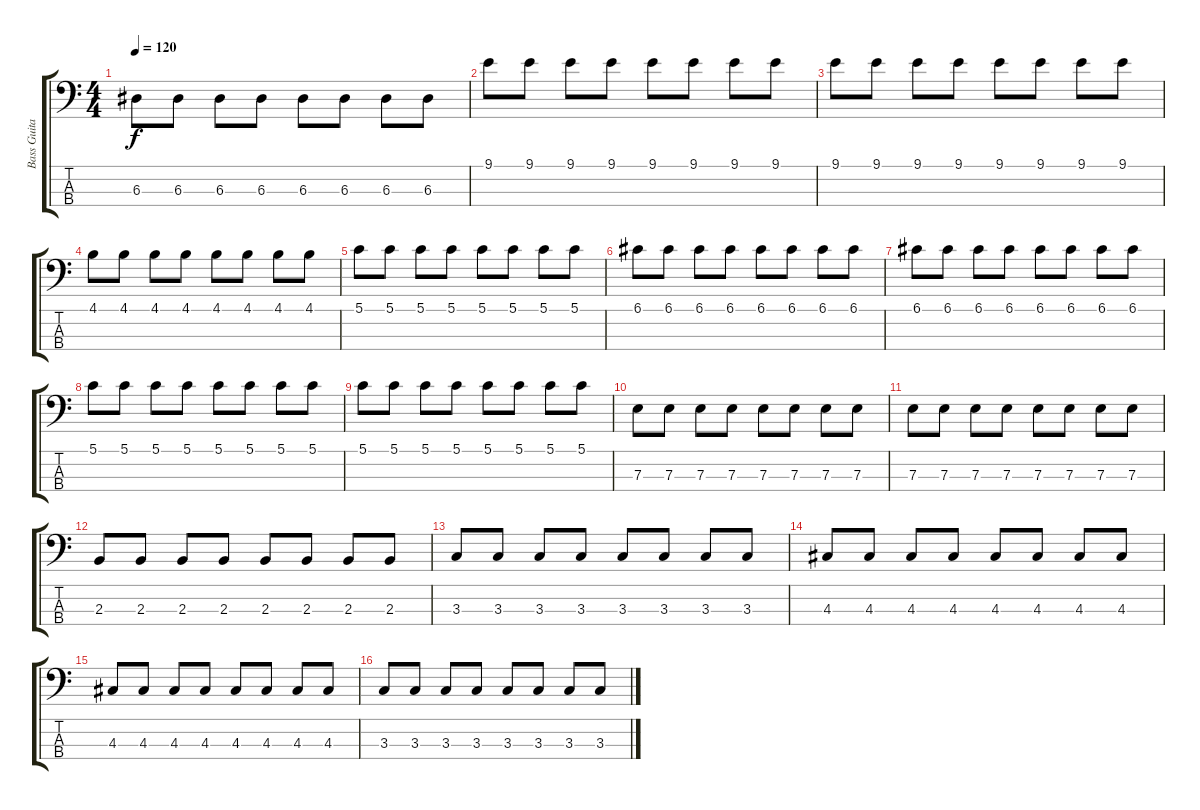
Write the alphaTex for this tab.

\track ("Bass Guitar" "Bass Guita") {instrument electricbassfinger}
\staff {score tabs}
\tuning (G2 D2 A1 E1) {hide}
\ts (4 4)
\tempo 120
\clef f4
\ks c
6.3.8{dy f} 6.3.8 6.3.8 6.3.8 6.3.8 6.3.8 6.3.8 6.3.8 |
9.1.8 9.1.8 9.1.8 9.1.8 9.1.8 9.1.8 9.1.8 9.1.8 |
9.1.8 9.1.8 9.1.8 9.1.8 9.1.8 9.1.8 9.1.8 9.1.8 |
4.1.8 4.1.8 4.1.8 4.1.8 4.1.8 4.1.8 4.1.8 4.1.8 |
5.1.8 5.1.8 5.1.8 5.1.8 5.1.8 5.1.8 5.1.8 5.1.8 |
6.1.8 6.1.8 6.1.8 6.1.8 6.1.8 6.1.8 6.1.8 6.1.8 |
6.1.8 6.1.8 6.1.8 6.1.8 6.1.8 6.1.8 6.1.8 6.1.8 |
5.1.8 5.1.8 5.1.8 5.1.8 5.1.8 5.1.8 5.1.8 5.1.8 |
5.1.8 5.1.8 5.1.8 5.1.8 5.1.8 5.1.8 5.1.8 5.1.8 |
7.3.8 7.3.8 7.3.8 7.3.8 7.3.8 7.3.8 7.3.8 7.3.8 |
7.3.8 7.3.8 7.3.8 7.3.8 7.3.8 7.3.8 7.3.8 7.3.8 |
2.3.8 2.3.8 2.3.8 2.3.8 2.3.8 2.3.8 2.3.8 2.3.8 |
3.3.8 3.3.8 3.3.8 3.3.8 3.3.8 3.3.8 3.3.8 3.3.8 |
4.3.8 4.3.8 4.3.8 4.3.8 4.3.8 4.3.8 4.3.8 4.3.8 |
4.3.8 4.3.8 4.3.8 4.3.8 4.3.8 4.3.8 4.3.8 4.3.8 |
3.3.8 3.3.8 3.3.8 3.3.8 3.3.8 3.3.8 3.3.8 3.3.8
